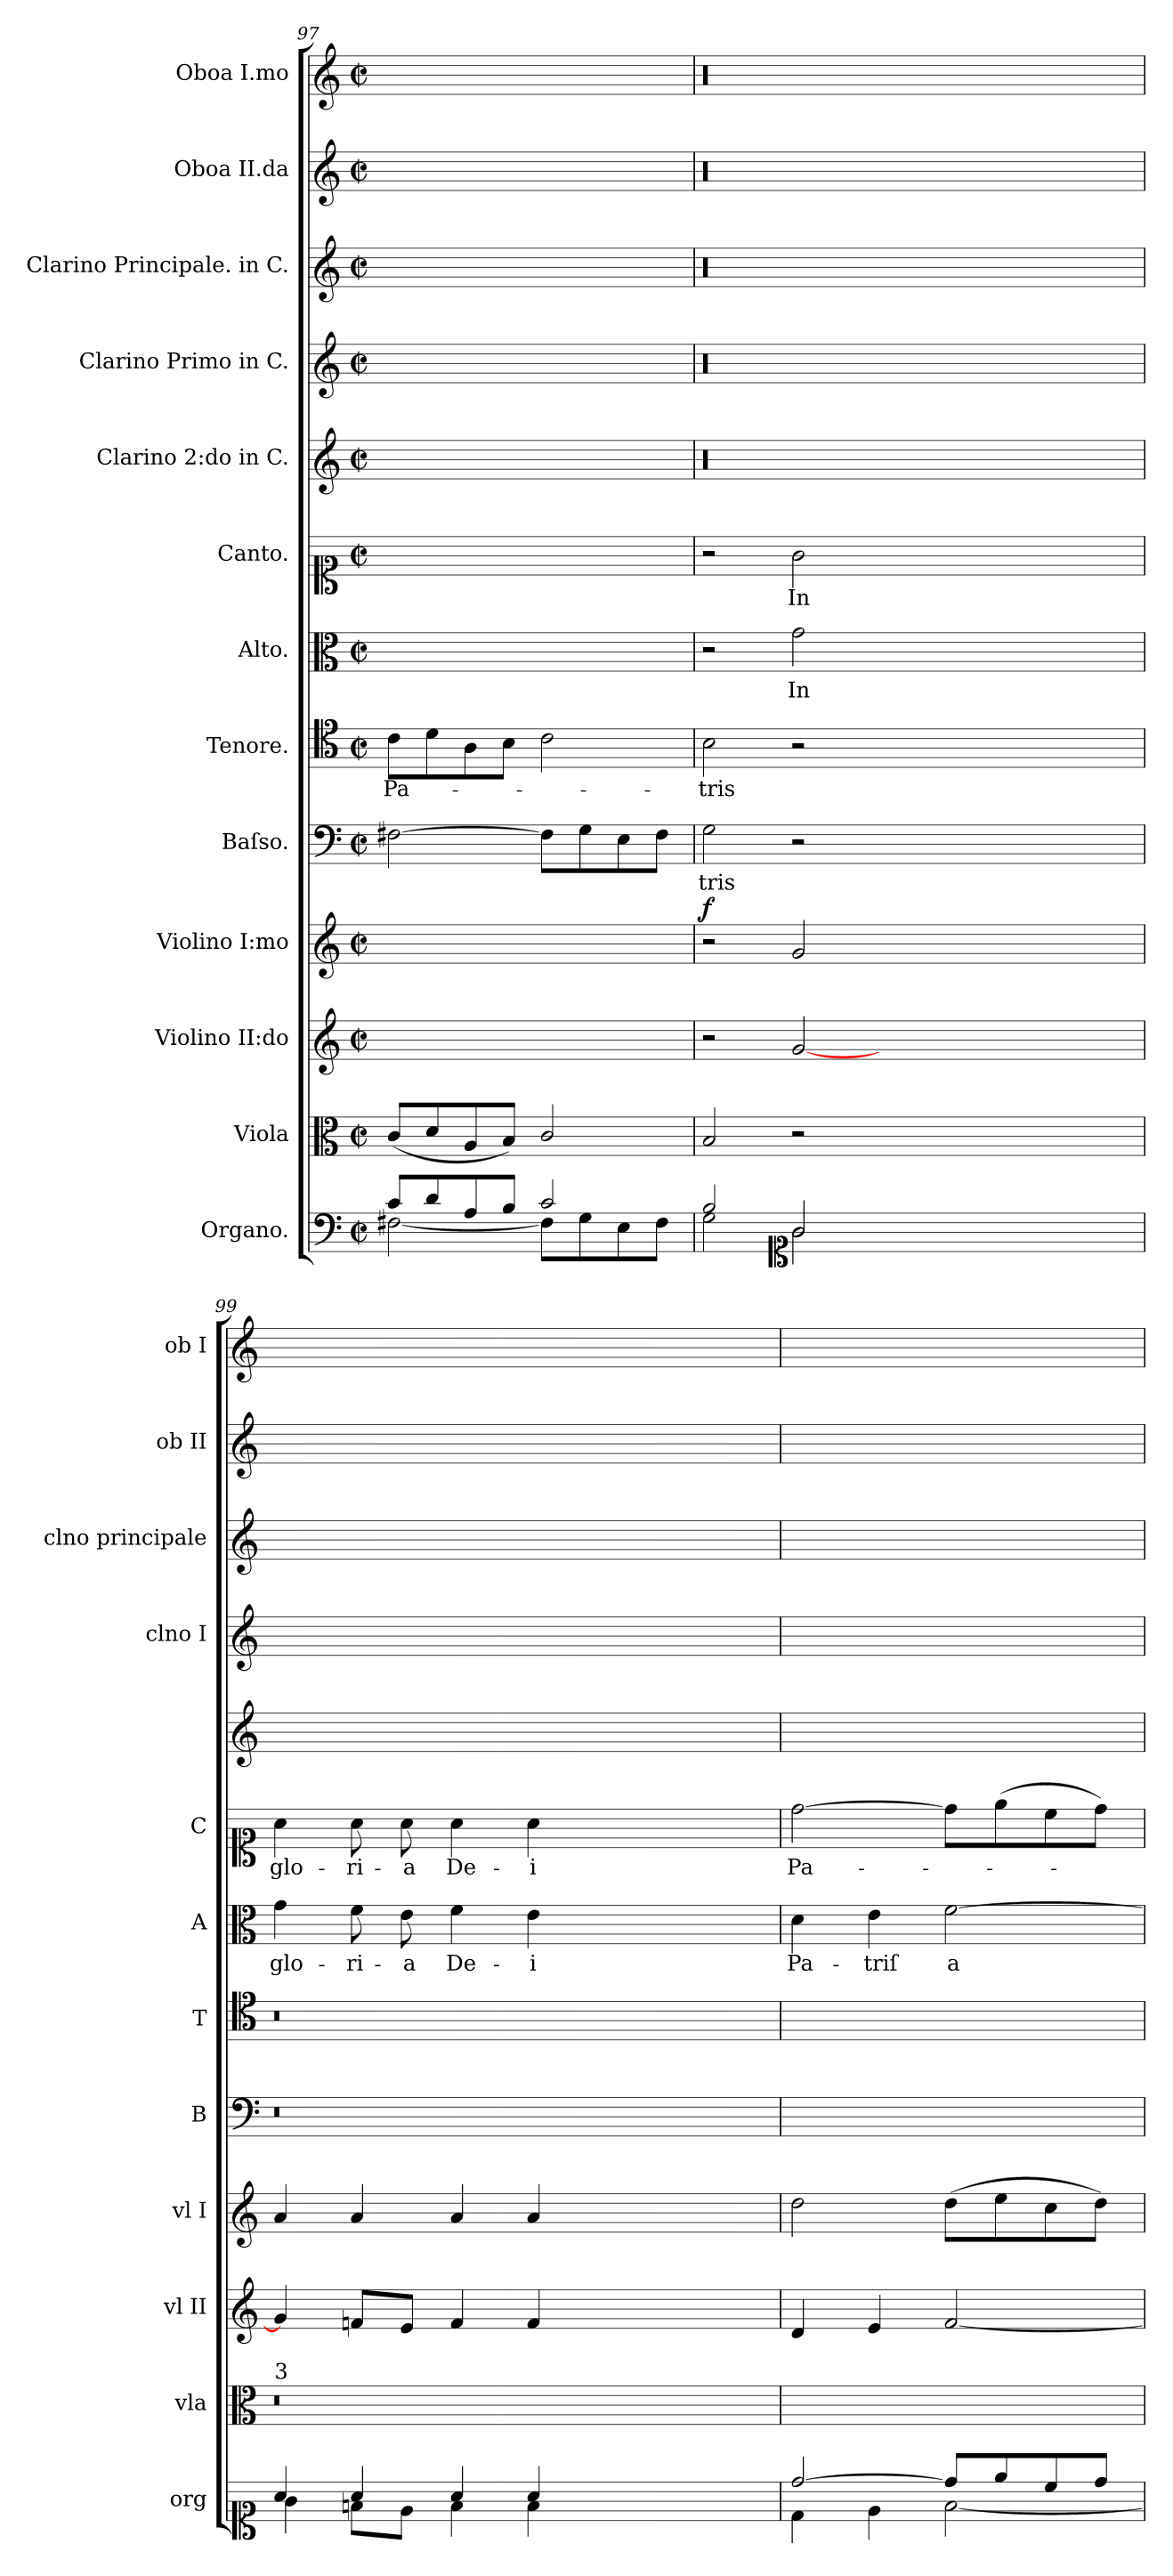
**kern	**kern	**kern	**dynam	**kern	**dynam	**kern	**text	**kern	**text	**kern	**text	**kern	**text	**kern	**kern	**kern	**kern	**kern
*part13	*part12	*part11	*part11	*part10	*part10	*part9	*part9	*part8	*part8	*part7	*part7	*part6	*part6	*part5	*part4	*part3	*part2	*part1
*staff13	*staff12	*staff11	*staff11	*staff10	*staff10	*staff9	*staff9	*staff8	*staff8	*staff7	*staff7	*staff6	*staff6	*staff5	*staff4	*staff3	*staff2	*staff1
*I"Organo.	*I"Viola	*I"Violino II:do	*	*I"Violino I:mo	*	*I"Baſso.	*	*I"Tenore.	*	*I"Alto.	*	*I"Canto.	*	*I"Clarino 2:do in C.	*I"Clarino Primo in C.	*I"Clarino Principale. in C.	*I"Oboa II.da	*I"Oboa I.mo
*I'org	*I'vla	*I'vl II	*	*I'vl I	*	*I'B	*	*I'T	*	*I'A	*	*I'C	*	*	*I'clno I	*I'clno principale	*I'ob II	*I'ob I
*clefF4	*clefC3	*clefG2	*	*clefG2	*	*clefF4	*	*clefC4	*	*clefC3	*	*clefC1	*	*clefG2	*clefG2	*clefG2	*clefG2	*clefG2
*k[]	*k[]	*k[]	*	*k[]	*	*k[]	*	*k[]	*	*k[]	*	*k[]	*	*k[]	*k[]	*k[]	*k[]	*k[]
*M2/2	*M2/2	*M2/2	*	*M2/2	*	*M2/2	*	*M2/2	*	*M2/2	*	*M2/2	*	*M2/2	*M2/2	*M2/2	*M2/2	*M2/2
*met(c|)	*met(c|)	*met(c|)	*	*met(c|)	*	*met(c|)	*	*met(c|)	*	*met(c|)	*	*met(c|)	*	*met(c|)	*met(c|)	*met(c|)	*met(c|)	*met(c|)
=97	=97	=97	=97	=97	=97	=97	=97	=97	=97	=97	=97	=97	=97	=97	=97	=97	=97	=97
*^	*	*	*	*	*	*	*	*	*	*	*	*	*	*	*	*	*	*
8c/L	[2F#X\	(8c/L	1ryy	.	1ryy	.	[2F#X\	.	8c\L	Pa-	1ryy	.	1ryy	.	1ryy	1ryy	1ryy	1ryy	1ryy
8d/	.	8d/	.	.	.	.	.	.	8d\	.	.	.	.	.	.	.	.	.	.
8A/	.	8A/	.	.	.	.	.	.	8A\	.	.	.	.	.	.	.	.	.	.
8B/J	.	8B/J)	.	.	.	.	.	.	8B\J	.	.	.	.	.	.	.	.	.	.
2c/	8F#\L]	2c/	.	.	.	.	8F#\L]	.	2c\	.	.	.	.	.	.	.	.	.	.
.	8G\	.	.	.	.	.	8G\	.	.	.	.	.	.	.	.	.	.	.	.
.	8E\	.	.	.	.	.	8E\	.	.	.	.	.	.	.	.	.	.	.	.
.	8F#\J	.	.	.	.	.	8F#\J	.	.	.	.	.	.	.	.	.	.	.	.
=98	=98	=98	=98	=98	=98	=98	=98	=98	=98	=98	=98	=98	=98	=98	=98	=98	=98	=98	=98
!	!	!	!	!LO:DY:a	!	!LO:DY:a	!	!	!	!	!	!	!	!	!	!	!	!	!
2B/	2G\	2B/	2r	fo&colon;	2r	f	2G\	-tris	2B\	-tris	2r	.	2r	.	00r	00r	00r	00r	00r
*clefC1	*	*	*	*	*	*	*	*	*	*	*	*	*	*	*	*	*	*	*
2g/	2g\	2r	[2g/	.	2g/	.	2r	.	2r	.	2g\	In	2g\	In	.	.	.	.	.
0.ryy	0.ryy	0.ryy	0.ryy	.	0.ryy	.	0.ryy	.	0.ryy	.	0.ryy	.	0.ryy	.	.	.	.	.	.
=99	=99	=99	=99	=99	=99	=99	=99	=99	=99	=99	=99	=99	=99	=99	=99	=99	=99	=99	=99
!	!	!LO:TX:a:t=3	!	!	!	!	!	!	!	!	!	!	!	!	!	!	!	!	!
4a/	4g\	0r	4g/]	.	4a/	.	0r	.	0r	.	4g\	glo-	4a\	glo-	0ryy	0ryy	0ryy	0ryy	0ryy
4a/	8fn\L	.	8fn/L	.	4a/	.	.	.	.	.	8f\	-ri-	8a\	-ri-	.	.	.	.	.
.	8e\J	.	8e/J	.	.	.	.	.	.	.	8e\	-a	8a\	-a	.	.	.	.	.
4a/	4f\	.	4f/	.	4a/	.	.	.	.	.	4f\	De-	4a\	De-	.	.	.	.	.
4a/	4f\	.	4f/	.	4a/	.	.	.	.	.	4e\	-i	4a\	-i	.	.	.	.	.
1ryy	1ryy	.	1ryy	.	1ryy	.	.	.	.	.	1ryy	.	1ryy	.	.	.	.	.	.
=100	=100	=100	=100	=100	=100	=100	=100	=100	=100	=100	=100	=100	=100	=100	=100	=100	=100	=100	=100
[2dd/	4d\	1ryy	4d/	.	2dd\	.	1ryy	.	1ryy	.	4d\	Pa-	[2dd\	Pa-	1ryy	1ryy	1ryy	1ryy	1ryy
.	4e\	.	4e/	.	.	.	.	.	.	.	4e\	-triſ	.	.	.	.	.	.	.
8dd/L]	[2f\	.	[2f/	.	(8dd\L	.	.	.	.	.	[2f\	a-	8dd\L]	.	.	.	.	.	.
8ee/	.	.	.	.	8ee\	.	.	.	.	.	.	.	(8ee\	.	.	.	.	.	.
8cc/	.	.	.	.	8cc\	.	.	.	.	.	.	.	8cc\	.	.	.	.	.	.
8dd/J	.	.	.	.	8dd\J)	.	.	.	.	.	.	.	8dd\J)	.	.	.	.	.	.
*v	*v	*	*	*	*	*	*	*	*	*	*	*	*	*	*	*	*	*	*
=	=	=	=	=	=	=	=	=	=	=	=	=	=	=	=	=	=	=
*-	*-	*-	*-	*-	*-	*-	*-	*-	*-	*-	*-	*-	*-	*-	*-	*-	*-	*-
